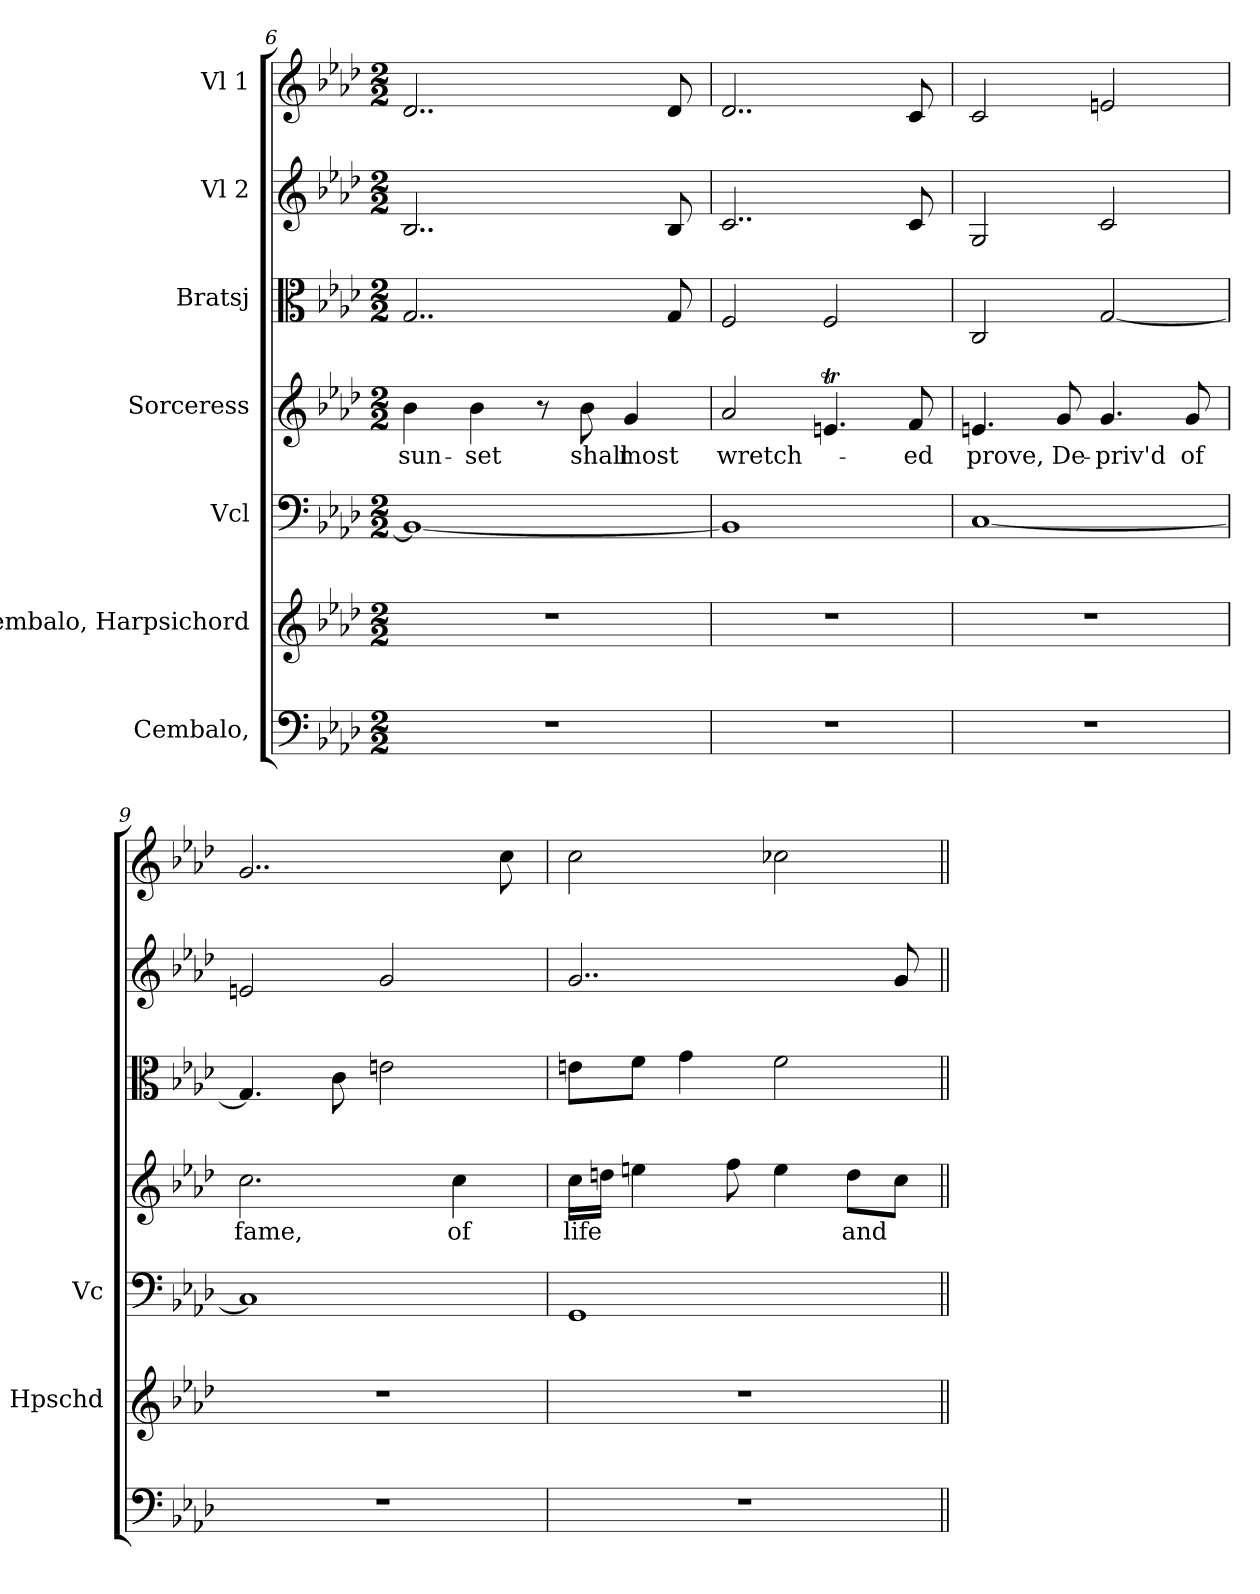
**kern	**kern	**kern	**kern	**text	**kern	**kern	**kern
*part7	*part6	*part5	*part4	*part4	*part3	*part2	*part1
*staff7	*staff6	*staff5	*staff4	*staff4	*staff3	*staff2	*staff1
*I"Cembalo,	*I"Cembalo, Harpsichord	*I"Vcl	*I"Sorceress	*	*I"Bratsj	*I"Vl 2	*I"Vl 1
*	*I'Hpschd	*I'Vc	*	*	*	*	*
*clefF4	*clefG2	*clefF4	*clefG2	*	*clefC3	*clefG2	*clefG2
*k[b-e-a-d-]	*k[b-e-a-d-]	*k[b-e-a-d-]	*k[b-e-a-d-]	*	*k[b-e-a-d-]	*k[b-e-a-d-]	*k[b-e-a-d-]
*M2/2	*M2/2	*M2/2	*M2/2	*	*M2/2	*M2/2	*M2/2
=6	=6	=6	=6	=6	=6	=6	=6
!	!	!	!	!LO:LY:b	!	!	!
1r	1r	1BB-_	4b-\	sun-	2..G/	2..B-/	2..d-/
!	!	!	!	!LO:LY:b	!	!	!
.	.	.	4b-\	-set	.	.	.
.	.	.	8r	.	.	.	.
!	!	!	!	!LO:LY:b	!	!	!
.	.	.	8b-\	shall	.	.	.
!	!	!	!	!LO:LY:b	!	!	!
.	.	.	4g/	most	.	.	.
.	.	.	.	.	8G/	8B-/	8d-/
=7	=7	=7	=7	=7	=7	=7	=7
!	!	!	!	!LO:LY:b	!	!	!
1r	1r	1BB-]	2a-/	wretch-	2F/	2..c/	2..d-/
.	.	.	4.ent/	.	2F/	.	.
!	!	!	!	!LO:LY:b	!	!	!
.	.	.	8f/	-ed	.	8c/	8c/
=8	=8	=8	=8	=8	=8	=8	=8
!	!	!	!	!LO:LY:b	!	!	!
1r	1r	[1C	4.en/	prove,	2C/	2G/	2c/
!	!	!	!	!LO:LY:b	!	!	!
.	.	.	8g/	De-	.	.	.
!	!	!	!	!LO:LY:b	!	!	!
.	.	.	4.g/	-priv'd	[2G/	2c/	2en/
!	!	!	!	!LO:LY:b	!	!	!
.	.	.	8g/	of	.	.	.
!!LO:PB:g=z
=9	=9	=9	=9	=9	=9	=9	=9
!	!	!	!	!LO:LY:b	!	!	!
1r	1r	1C]	2.cc\	fame,	4.G/]	2en/	2..g/
.	.	.	.	.	8c\	.	.
.	.	.	.	.	2en\	2g/	.
!	!	!	!	!LO:LY:b	!	!	!
.	.	.	4cc\	of	.	.	.
.	.	.	.	.	.	.	8cc\
=10	=10	=10	=10	=10	=10	=10	=10
!	!	!	!	!LO:LY:b	!	!	!
1r	1r	1GG	16cc\LL	life	8en\L	2..g/	2cc\
.	.	.	16ddn\JJ	.	.	.	.
.	.	.	4een\	.	8f\J	.	.
.	.	.	.	.	4g\	.	.
.	.	.	8ff\	.	.	.	.
.	.	.	4ee\	.	2f\	.	2cc-X\
!	!	!	!	!LO:LY:b	!	!	!
.	.	.	8dd\L	and	.	.	.
.	.	.	8cc\J	.	.	8g/	.
=||	=||	=||	=||	=||	=||	=||	=||
*-	*-	*-	*-	*-	*-	*-	*-
